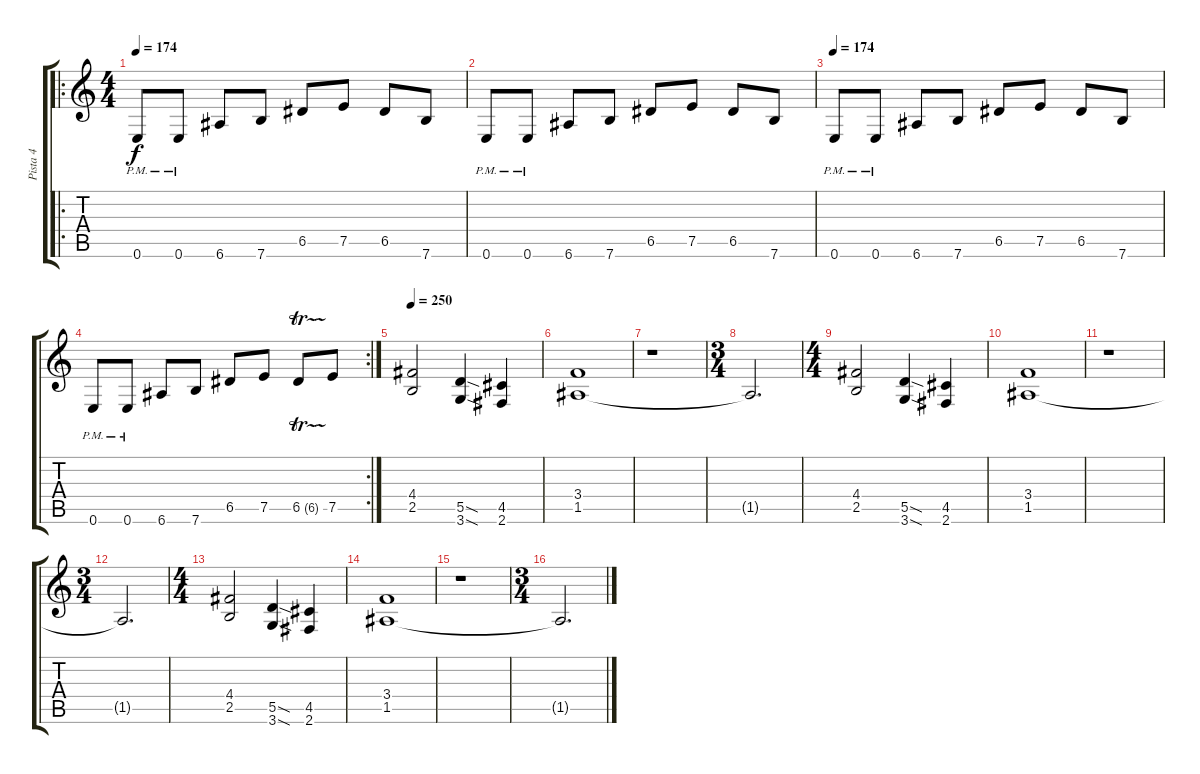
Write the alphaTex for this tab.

\track ("Pista 4" "Pista 4") {solo instrument overdrivenguitar}
\staff {score tabs}
\tuning (E4 B3 G3 D3 A2 E2) {hide}
\ro
\ts (4 4)
\tempo 174
\clef g2
\ks c
0.6{pm}.8{dy f} 0.6{pm}.8 6.6.8 7.6.8 6.5.8 7.5.8 6.5.8 7.6.8 |
0.6{pm}.8 0.6{pm}.8 6.6.8 7.6.8 6.5.8 7.5.8 6.5.8 7.6.8 |
\tempo 174
0.6{pm}.8 0.6{pm}.8 6.6.8 7.6.8 6.5.8 7.5.8 6.5.8 7.6.8 |
\rc 2
0.6{pm}.8 0.6{pm}.8 6.6.8 7.6.8 6.5.8 7.5.8 6.5{tr (6 64)}.8 7.5.8 |
\tempo 250
(4.4 2.5).2 (5.5{sod} 3.6{sod}).4 (4.5 2.6).4 |
(3.4 1.5).1 |
r.1 |
\ts (3 4)
1.5{t}.2{d} |
\ts (4 4)
(4.4 2.5).2 (5.5{sod} 3.6{sod}).4 (4.5 2.6).4 |
(3.4 1.5).1 |
r.1 |
\ts (3 4)
1.5{t}.2{d} |
\ts (4 4)
(4.4 2.5).2 (5.5{sod} 3.6{sod}).4 (4.5 2.6).4 |
(3.4 1.5).1 |
r.1 |
\ts (3 4)
1.5{t}.2{d}
